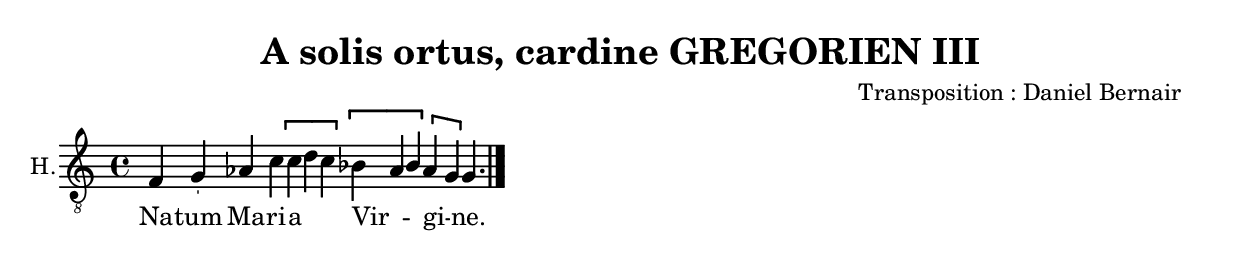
\version "2.22.0"
\header {
  
 title = "A solis ortus, cardine GREGORIEN III"
 arranger = "Transposition : Daniel Bernair"
}

%%%%%%%%%%%%%%%%% #(set-global-staff-size 30)
\paper {
%   #(set-paper-size "a4")
   %{
  paper-width = 21.59\cm
  paper-height = 27.94\cm
  top-margin = 1.0\cm
  bottom-margin = 1.0\cm
  left-margin = 3\cm
  right-margin = 1.5\cm
  %}
 %%%%%%%%%% line-width = 15\cm
  ragged-right = ##f
 
  ragged-last = ##f
}
\layout {
  \context {
    \Score
 %%%%%%   skipBars = ##t
  %%%%%%%%  autoBeaming = ##f
      
    
    \consists "Melody_engraver"
    \override Stem #'neutral-direction = #'()
    } 
 
}
%%%%%%%%% A Solis Ortus cardine introduction en Gregorien début = fa 
\include "gregorian.ly"
\score {
  <<
   \new Staff \with {
    instrumentName = "H."
    shortInstrumentName = "H."
    midiInstrument = "choir aahs"
  } %%%%%%%%% { \clef baritone \tenorVoice }
   \context Staff <<
     \context Voice = "cantus" { \relative c''
   %%%%%   \clef "vaticana-do2"
     \clef "treble_8" 
     \transpose d f {\cadenzaOn 
     
     d e\ictus f a 
    \[ a \melisma \pes b \flexa a \melismaEnd \]
    \[ g \melisma \flexa f \pes g \melismaEnd \]  
    \[f \melisma \flexa e \melismaEnd \] \augmentum e  
    \bar "|." \break
    } 
    }
  \new Lyrics \lyricsto "cantus" { \lyricmode {
 
   Na -- tum Ma -- ri -- a 
    Vir -- gi -- ne.
  } } 
  >> >> 
  \layout { }
  \midi {
    \tempo 4=100
  }
  }

